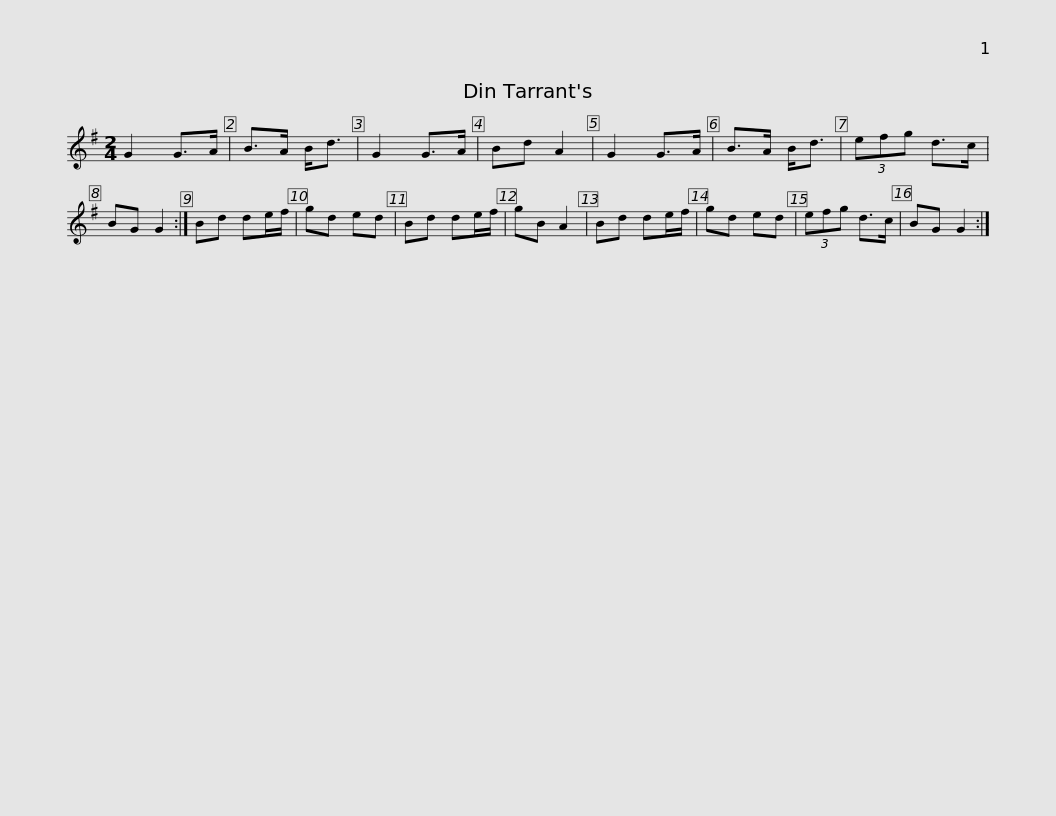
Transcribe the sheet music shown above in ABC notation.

X:1
L:1/8
M:2/4
I:linebreak $
K:G
V:1 treble
V:1
 G2 G>A | B>A B<d | G2 G>A | Bd A2 | G2 G>A | %5
 B>A B<d | (3efg d>c | BG G2 :| Bd de/f/ | gd ed |$ %10
 Bd de/f/ | gB A2 | Bd de/f/ | gd ed | (3efg d>c | %15
 BG G2 :| %16
